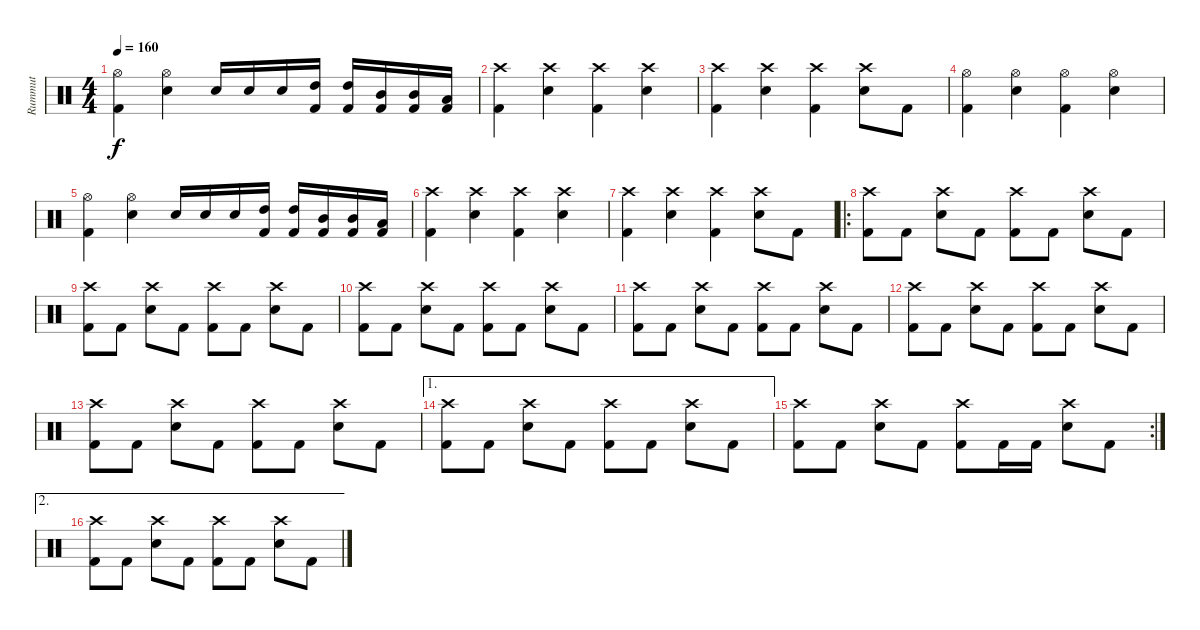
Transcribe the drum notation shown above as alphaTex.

\track ("Rummut" "Rummut") {instrument percussion}
\staff {score}
\articulation defaults
\ts (4 4)
\tempo 160
\clef neutral
\ks c
("Kick (hit) 2" "Hi-Hat (open)").4{dy f} ("Hi-Hat (open)" "Snare (hit) 2").4 "Snare (hit) 2".16 "Snare (hit) 2".16 "Snare (hit) 2".16 ("Kick (hit) 2" "High Tom (hit)").16 ("Kick (hit) 2" "High Tom (hit)").16 ("Kick (hit) 2" "Mid Tom (hit)").16 ("Kick (hit) 2" "Mid Tom (hit)").16 ("Kick (hit) 2" "Low Tom (hit)").16 |
("Kick (hit) 2" "Crash high (hit)").4 ("Crash high (hit)" "Snare (hit) 2").4 ("Kick (hit) 2" "Crash high (hit)").4 ("Crash high (hit)" "Snare (hit) 2").4 |
("Kick (hit) 2" "Crash high (hit)").4 ("Crash high (hit)" "Snare (hit) 2").4 ("Kick (hit) 2" "Crash high (hit)").4 ("Crash high (hit)" "Snare (hit) 2").8 "Kick (hit) 2".8 |
("Kick (hit) 2" "Hi-Hat (open)").4 ("Hi-Hat (open)" "Snare (hit) 2").4 ("Kick (hit) 2" "Hi-Hat (open)").4 ("Hi-Hat (open)" "Snare (hit) 2").4 |
("Kick (hit) 2" "Hi-Hat (open)").4 ("Hi-Hat (open)" "Snare (hit) 2").4 "Snare (hit) 2".16 "Snare (hit) 2".16 "Snare (hit) 2".16 ("Kick (hit) 2" "High Tom (hit)").16 ("Kick (hit) 2" "High Tom (hit)").16 ("Kick (hit) 2" "Mid Tom (hit)").16 ("Kick (hit) 2" "Mid Tom (hit)").16 ("Kick (hit) 2" "Low Tom (hit)").16 |
("Kick (hit) 2" "Crash high (hit)").4 ("Crash high (hit)" "Snare (hit) 2").4 ("Kick (hit) 2" "Crash high (hit)").4 ("Crash high (hit)" "Snare (hit) 2").4 |
("Kick (hit) 2" "Crash high (hit)").4 ("Crash high (hit)" "Snare (hit) 2").4 ("Kick (hit) 2" "Crash high (hit)").4 ("Crash high (hit)" "Snare (hit) 2").8 "Kick (hit) 2".8 |
\ro
("Kick (hit) 2" "Crash high (hit)").8 "Kick (hit) 2".8 ("Crash high (hit)" "Snare (hit) 2").8 "Kick (hit) 2".8 ("Kick (hit) 2" "Crash high (hit)").8 "Kick (hit) 2".8 ("Crash high (hit)" "Snare (hit) 2").8 "Kick (hit) 2".8 |
("Kick (hit) 2" "Crash high (hit)").8 "Kick (hit) 2".8 ("Crash high (hit)" "Snare (hit) 2").8 "Kick (hit) 2".8 ("Kick (hit) 2" "Crash high (hit)").8 "Kick (hit) 2".8 ("Crash high (hit)" "Snare (hit) 2").8 "Kick (hit) 2".8 |
("Kick (hit) 2" "Crash high (hit)").8 "Kick (hit) 2".8 ("Crash high (hit)" "Snare (hit) 2").8 "Kick (hit) 2".8 ("Kick (hit) 2" "Crash high (hit)").8 "Kick (hit) 2".8 ("Crash high (hit)" "Snare (hit) 2").8 "Kick (hit) 2".8 |
("Kick (hit) 2" "Crash high (hit)").8 "Kick (hit) 2".8 ("Crash high (hit)" "Snare (hit) 2").8 "Kick (hit) 2".8 ("Kick (hit) 2" "Crash high (hit)").8 "Kick (hit) 2".8 ("Crash high (hit)" "Snare (hit) 2").8 "Kick (hit) 2".8 |
("Kick (hit) 2" "Crash high (hit)").8 "Kick (hit) 2".8 ("Crash high (hit)" "Snare (hit) 2").8 "Kick (hit) 2".8 ("Kick (hit) 2" "Crash high (hit)").8 "Kick (hit) 2".8 ("Crash high (hit)" "Snare (hit) 2").8 "Kick (hit) 2".8 |
("Kick (hit) 2" "Crash high (hit)").8 "Kick (hit) 2".8 ("Crash high (hit)" "Snare (hit) 2").8 "Kick (hit) 2".8 ("Kick (hit) 2" "Crash high (hit)").8 "Kick (hit) 2".8 ("Crash high (hit)" "Snare (hit) 2").8 "Kick (hit) 2".8 |
\ae 1
("Kick (hit) 2" "Crash high (hit)").8 "Kick (hit) 2".8 ("Crash high (hit)" "Snare (hit) 2").8 "Kick (hit) 2".8 ("Kick (hit) 2" "Crash high (hit)").8 "Kick (hit) 2".8 ("Crash high (hit)" "Snare (hit) 2").8 "Kick (hit) 2".8 |
\rc 2
("Kick (hit) 2" "Crash high (hit)").8 "Kick (hit) 2".8 ("Crash high (hit)" "Snare (hit) 2").8 "Kick (hit) 2".8 ("Kick (hit) 2" "Crash high (hit)").8 "Kick (hit) 2".16 "Kick (hit) 2".16 ("Crash high (hit)" "Snare (hit) 2").8 "Kick (hit) 2".8 |
\ae 2
("Kick (hit) 2" "Crash high (hit)").8 "Kick (hit) 2".8 ("Crash high (hit)" "Snare (hit) 2").8 "Kick (hit) 2".8 ("Kick (hit) 2" "Crash high (hit)").8 "Kick (hit) 2".8 ("Crash high (hit)" "Snare (hit) 2").8 "Kick (hit) 2".8
